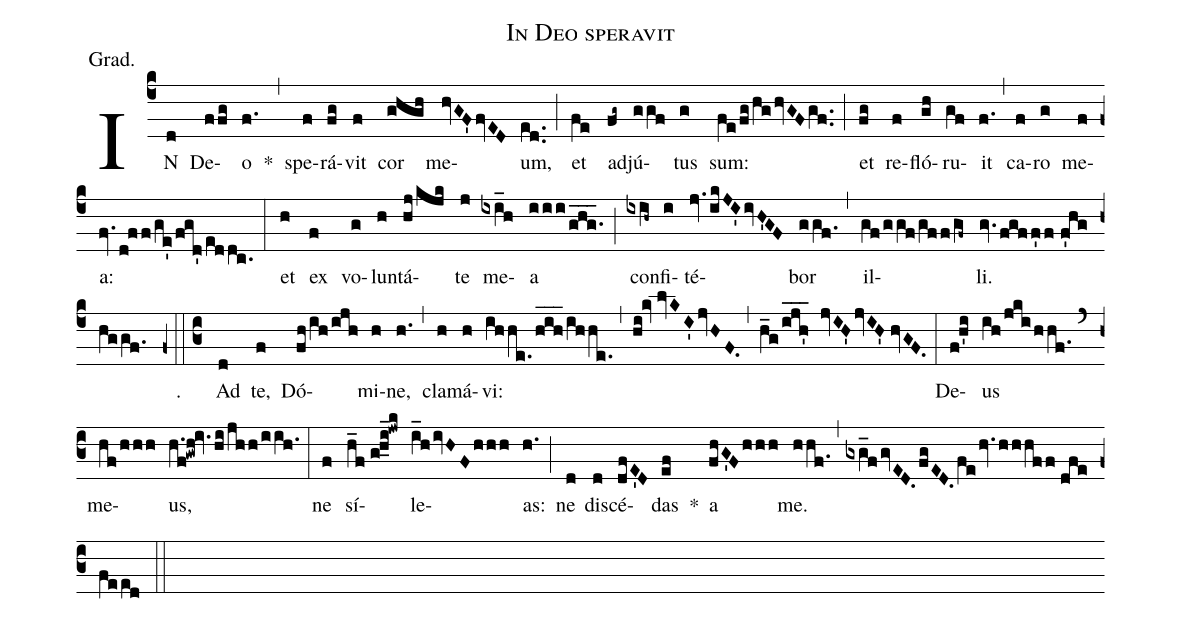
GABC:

name:In Deo speravit;
annotation:Grad.;
mode:5;
office-part:Gradual;
%%
(c4) IN(d) De(ffg)o(f.) *(,) spe(f)rá(fg)vit(f) cor(ghgh) me(hvGF'/fvED)um,(ed..) (;) et(fe) ad(fg~)jú(ggf)tus(g) sum:(fe/fg/hg/hvGF/gf..) (;) et(fg) re(f)fló(gh)ru(gf)it(f.) (,) ca(f)ro(g) me(f)a:(fv./d!ff/ge'/fgd'/eddc.) (:) et(h) ex(f) vo(g)lun(h)tá(hj/kjk)te(j) me(ixi_h)a(iii/ghg.___) (;) con(ixih~)fi(i)té(jv.ikJI'/ivH'GF)bor(ggf.) (,) il(gf/ggf/gff/gf~)li.(gv.fgff'f//f'hg/hggf.) ℣.(z0::c3) Ad(d) te,(f) Dó(fh/ih/ijh)mi(h)ne,(h.) (,) cla(h)má(h)vi:(ihhe./hih___/ihhe.) (,) (hi!kv//lvKI'/jvHF.) (,) (h_g/ijh'___ jvIH'/jvIH'//hvGF.) (:) De(f!h'i)us(ih/jki/hhf.) (`) me(hf/hhh)us,(h.f!gwh!iv.hi/jhh/iih.) (:) ne(f) sí(h_f//g!hi__!jwk)le(i_h/ivHF/hhh)as:(h.) (;) ne(d) di(d)scé(dfE'D)das(ef) *() a(fhG'Fhhh) me.(hhf.) (,) (gxg_f/gvED./fgED./fe/hv.hhhff//dfe/feed) (::)
